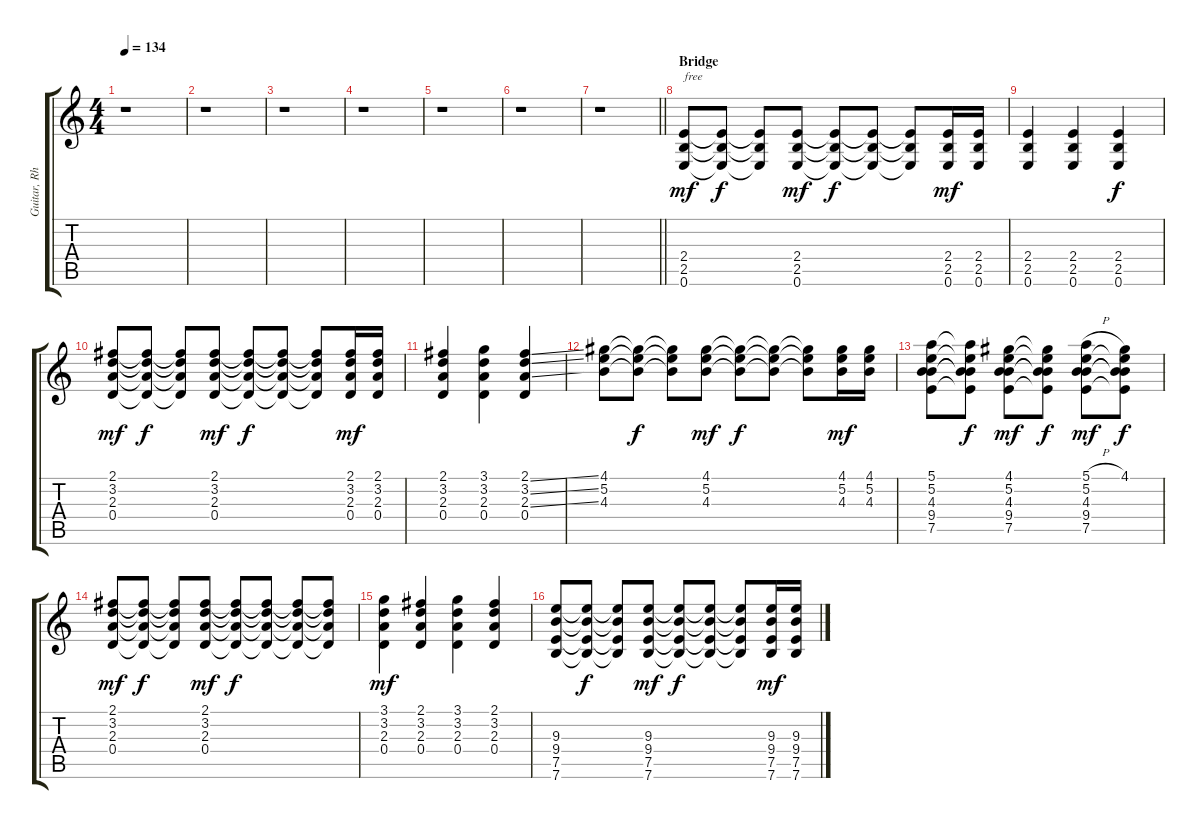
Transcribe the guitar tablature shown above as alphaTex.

\track ("Guitar, Rhythm" "Guitar, Rh") {instrument overdrivenguitar}
\staff {score tabs}
\tuning (E4 B3 G3 D3 A2 E2) {hide}
\ts (4 4)
\tempo 134
\clef g2
\ks c
r.1{dy f} |
r.1 |
r.1 |
r.1 |
r.1 |
r.1 |
\barLineRight lightlight
r.1 |
\section ("" "Bridge")
(2.4 2.5 0.6).8{txt "free" dy mf} (2.4{t} 2.5{t} 0.6{t}).8{dy f} (2.4{t} 2.5{t} 0.6{t}).8 (2.4 2.5 0.6).8{dy mf} (2.4{t} 2.5{t} 0.6{t}).8{dy f} (2.4{t} 2.5{t} 0.6{t}).8 (2.4{t} 2.5{t} 0.6{t}).8 (2.4 2.5 0.6).16{dy mf} (2.4 2.5 0.6).16 |
(2.4 2.5 0.6).4 (2.4 2.5 0.6).4 (2.4 2.5 0.6).4{dy f} |
(2.1 3.2 2.3 0.4).8{dy mf} (2.1{t} 3.2{t} 2.3{t} 0.4{t}).8{dy f} (2.1{t} 3.2{t} 2.3{t} 0.4{t}).8 (2.1 3.2 2.3 0.4).8{dy mf} (2.1{t} 3.2{t} 2.3{t} 0.4{t}).8{dy f} (2.1{t} 3.2{t} 2.3{t} 0.4{t}).8 (2.1{t} 3.2{t} 2.3{t} 0.4{t}).8 (2.1 3.2 2.3 0.4).16{dy mf} (2.1 3.2 2.3 0.4).16 |
(2.1 3.2 2.3 0.4).4 (3.1 3.2 2.3 0.4).4 (2.1{ss} 3.2{ss} 2.3{ss} 0.4).4 |
(4.1 5.2 4.3).8 (4.1{t} 5.2{t} 4.3{t}).8{dy f} (4.1{t} 5.2{t} 4.3{t}).8 (4.1 5.2 4.3).8{dy mf} (4.1{t} 5.2{t} 4.3{t}).8{dy f} (4.1{t} 5.2{t} 4.3{t}).8 (4.1{t} 5.2{t} 4.3{t}).8 (4.1 5.2 4.3).16{dy mf} (4.1 5.2 4.3).16 |
(5.1 5.2 4.3 9.4 7.5).8 (5.1{t} 5.2{t} 4.3{t} 9.4{t} 7.5{t}).8{dy f} (4.1 5.2 4.3 9.4 7.5).8{dy mf} (4.1{t} 5.2{t} 4.3{t} 9.4{t} 7.5{t}).8{dy f} (5.1{h} 5.2 4.3 9.4 7.5).8{dy mf} (4.1 5.2{t} 4.3{t} 9.4{t} 7.5{t}).8{dy f} |
(2.1 3.2 2.3 0.4).8{dy mf} (2.1{t} 3.2{t} 2.3{t} 0.4{t}).8{dy f} (2.1{t} 3.2{t} 2.3{t} 0.4{t}).8 (2.1 3.2 2.3 0.4).8{dy mf} (2.1{t} 3.2{t} 2.3{t} 0.4{t}).8{dy f} (2.1{t} 3.2{t} 2.3{t} 0.4{t}).8 (2.1{t} 3.2{t} 2.3{t} 0.4{t}).8 (2.1{t} 3.2{t} 2.3{t} 0.4{t}).8 |
(3.1 3.2 2.3 0.4).4{dy mf} (2.1 3.2 2.3 0.4).4 (3.1 3.2 2.3 0.4).4 (2.1 3.2 2.3 0.4).4 |
(9.3 9.4 7.5 7.6).8 (9.3{t} 9.4{t} 7.5{t} 7.6{t}).8{dy f} (9.3{t} 9.4{t} 7.5{t} 7.6{t}).8 (9.3 9.4 7.5 7.6).8{dy mf} (9.3{t} 9.4{t} 7.5{t} 7.6{t}).8{dy f} (9.3{t} 9.4{t} 7.5{t} 7.6{t}).8 (9.3{t} 9.4{t} 7.5{t} 7.6{t}).8 (9.3 9.4 7.5 7.6).16{dy mf} (9.3 9.4 7.5 7.6).16
